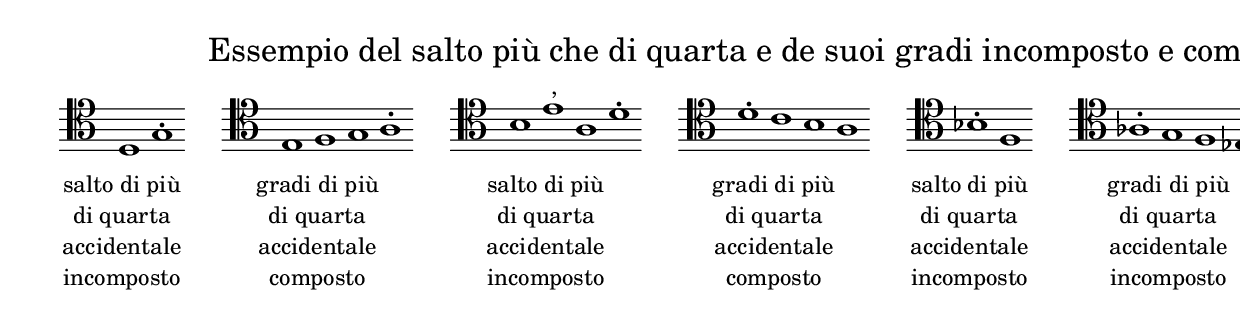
\version "2.22.2"

% Auto generated file

\header {
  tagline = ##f
}

dot = {
   \once \override Script.add-stem-support = ##f
   \once \override Script.toward-stem-shift = 0
   \once \override Script.skyline-horizontal-padding = 0
   \once \override Script.direction = 1
   \once \override Script.font-size = 1
}

\markup {
  \center-column {
    \line {
      \center-align
      \fontsize#3 { \concat { \normal-text "Essempio del salto più che di quarta e de suoi gradi incomposto e composto"} }
    }
    \null
    \line {
      \center-column {

        \line {
          \score {
            <<
              \new Staff \with { instrumentName = ""} {
                \override Staff.TimeSignature.stencil = ##f
                \override Staff.NoteHead.style = #'baroque
                \accidentalStyle Score.forget
                \cadenzaOn
                \clef "tenor"
                \key c #`((0 . ,NATURAL) (1 . ,NATURAL) (2 . ,NATURAL)
                          (3 . ,NATURAL) (4 . ,NATURAL) (5 . ,NATURAL)
                          (6 . ,NATURAL))  d1  \dot g1-. 
                \cadenzaOff
              }
            >>
            \layout {
              \context {
                \Score
                \override SpacingSpanner.common-shortest-duration = #(ly:make-moment 1)
              }
            }
          }
        }
        \null
        \line {
          \left-align {  \normal-text "salto di più" }
        }
        \line {
          \left-align {  \normal-text "di quarta" }
        }
        \line {
          \left-align {  \normal-text "accidentale" }
        }
        \line {
          \left-align {  \normal-text "incomposto" }
        }

      }
      \hspace #3 
      \center-column {

        \line {
          \score {
            <<
              \new Staff \with { instrumentName = ""} {
                \override Staff.TimeSignature.stencil = ##f
                \override Staff.NoteHead.style = #'baroque
                \accidentalStyle Score.forget
                \cadenzaOn
                \clef "tenor"
                \key c #`((0 . ,NATURAL) (1 . ,NATURAL) (2 . ,NATURAL)
                          (3 . ,NATURAL) (4 . ,NATURAL) (5 . ,NATURAL)
                          (6 . ,NATURAL))  e1  f1  g1  \dot a1-. 
                \cadenzaOff
              }
            >>
            \layout {
              \context {
                \Score
                \override SpacingSpanner.common-shortest-duration = #(ly:make-moment 1)
              }
            }
          }
        }
        \null
        \line {
          \left-align {  \normal-text "gradi di più" }
        }
        \line {
          \left-align {  \normal-text "di quarta" }
        }
        \line {
          \left-align {  \normal-text "accidentale" }
        }
        \line {
          \left-align {  \normal-text "composto" }
        }

      }
      \hspace #3 
      \center-column {

        \line {
          \score {
            <<
              \new Staff \with { instrumentName = ""} {
                \override Staff.TimeSignature.stencil = ##f
                \override Staff.NoteHead.style = #'baroque
                \accidentalStyle Score.forget
                \cadenzaOn
                \clef "tenor"
                \key c #`((0 . ,NATURAL) (1 . ,NATURAL) (2 . ,NATURAL)
                          (3 . ,NATURAL) (4 . ,NATURAL) (5 . ,NATURAL)
                          (6 . ,NATURAL))  b1  e'1^\markup{\hspace #0.8 ,}  a1  \dot d'1-. 
                \cadenzaOff
              }
            >>
            \layout {
              \context {
                \Score
                \override SpacingSpanner.common-shortest-duration = #(ly:make-moment 1)
              }
            }
          }
        }
        \null
        \line {
          \left-align {  \normal-text "salto di più" }
        }
        \line {
          \left-align {  \normal-text "di quarta" }
        }
        \line {
          \left-align {  \normal-text "accidentale" }
        }
        \line {
          \left-align {  \normal-text "incomposto" }
        }

      }
      \hspace #3 
      \center-column {

        \line {
          \score {
            <<
              \new Staff \with { instrumentName = ""} {
                \override Staff.TimeSignature.stencil = ##f
                \override Staff.NoteHead.style = #'baroque
                \accidentalStyle Score.forget
                \cadenzaOn
                \clef "tenor"
                \key c #`((0 . ,NATURAL) (1 . ,NATURAL) (2 . ,NATURAL)
                          (3 . ,NATURAL) (4 . ,NATURAL) (5 . ,NATURAL)
                          (6 . ,NATURAL))  \dot d'1-.  c'1  b1  a1 
                \cadenzaOff
              }
            >>
            \layout {
              \context {
                \Score
                \override SpacingSpanner.common-shortest-duration = #(ly:make-moment 1)
              }
            }
          }
        }
        \null
        \line {
          \left-align {  \normal-text "gradi di più" }
        }
        \line {
          \left-align {  \normal-text "di quarta" }
        }
        \line {
          \left-align {  \normal-text "accidentale" }
        }
        \line {
          \left-align {  \normal-text "composto" }
        }

      }
      \hspace #3 
      \center-column {

        \line {
          \score {
            <<
              \new Staff \with { instrumentName = ""} {
                \override Staff.TimeSignature.stencil = ##f
                \override Staff.NoteHead.style = #'baroque
                \accidentalStyle Score.forget
                \cadenzaOn
                \clef "tenor"
                \key c #`((0 . ,NATURAL) (1 . ,NATURAL) (2 . ,NATURAL)
                          (3 . ,NATURAL) (4 . ,NATURAL) (5 . ,NATURAL)
                          (6 . ,NATURAL))  \dot bes1-.  f1 
                \cadenzaOff
              }
            >>
            \layout {
              \context {
                \Score
                \override SpacingSpanner.common-shortest-duration = #(ly:make-moment 1)
              }
            }
          }
        }
        \null
        \line {
          \left-align {  \normal-text "salto di più" }
        }
        \line {
          \left-align {  \normal-text "di quarta" }
        }
        \line {
          \left-align {  \normal-text "accidentale" }
        }
        \line {
          \left-align {  \normal-text "incomposto" }
        }

      }
      \hspace #3 
      \center-column {

        \line {
          \score {
            <<
              \new Staff \with { instrumentName = ""} {
                \override Staff.TimeSignature.stencil = ##f
                \override Staff.NoteHead.style = #'baroque
                \accidentalStyle Score.forget
                \cadenzaOn
                \clef "tenor"
                \key c #`((0 . ,NATURAL) (1 . ,NATURAL) (2 . ,NATURAL)
                          (3 . ,NATURAL) (4 . ,NATURAL) (5 . ,NATURAL)
                          (6 . ,NATURAL))  \dot as1-.  g1  f1  es1 
                \cadenzaOff
              }
            >>
            \layout {
              \context {
                \Score
                \override SpacingSpanner.common-shortest-duration = #(ly:make-moment 1)
              }
            }
          }
        }
        \null
        \line {
          \left-align {  \normal-text "gradi di più" }
        }
        \line {
          \left-align {  \normal-text "di quarta" }
        }
        \line {
          \left-align {  \normal-text "accidentale" }
        }
        \line {
          \left-align {  \normal-text "incomposto" }
        }

      }
      \hspace #3 
      \center-column {

        \line {
          \score {
            <<
              \new Staff \with { instrumentName = ""} {
                \override Staff.TimeSignature.stencil = ##f
                \override Staff.NoteHead.style = #'baroque
                \accidentalStyle Score.forget
                \cadenzaOn
                \clef "tenor"
                \key c #`((0 . ,NATURAL) (1 . ,NATURAL) (2 . ,NATURAL)
                          (3 . ,NATURAL) (4 . ,NATURAL) (5 . ,NATURAL)
                          (6 . ,NATURAL))  \dot ges1-.  des1 
                \cadenzaOff
              }
            >>
            \layout {
              \context {
                \Score
                \override SpacingSpanner.common-shortest-duration = #(ly:make-moment 1)
              }
            }
          }
        }
        \null
        \line {
          \left-align {  \normal-text "salto di più" }
        }
        \line {
          \left-align {  \normal-text "di quarta" }
        }
        \line {
          \left-align {  \normal-text "accidentale" }
        }
        \line {
          \left-align {  \normal-text "incomposto" }
        }

      }
      \hspace #3 

    }
  }
}